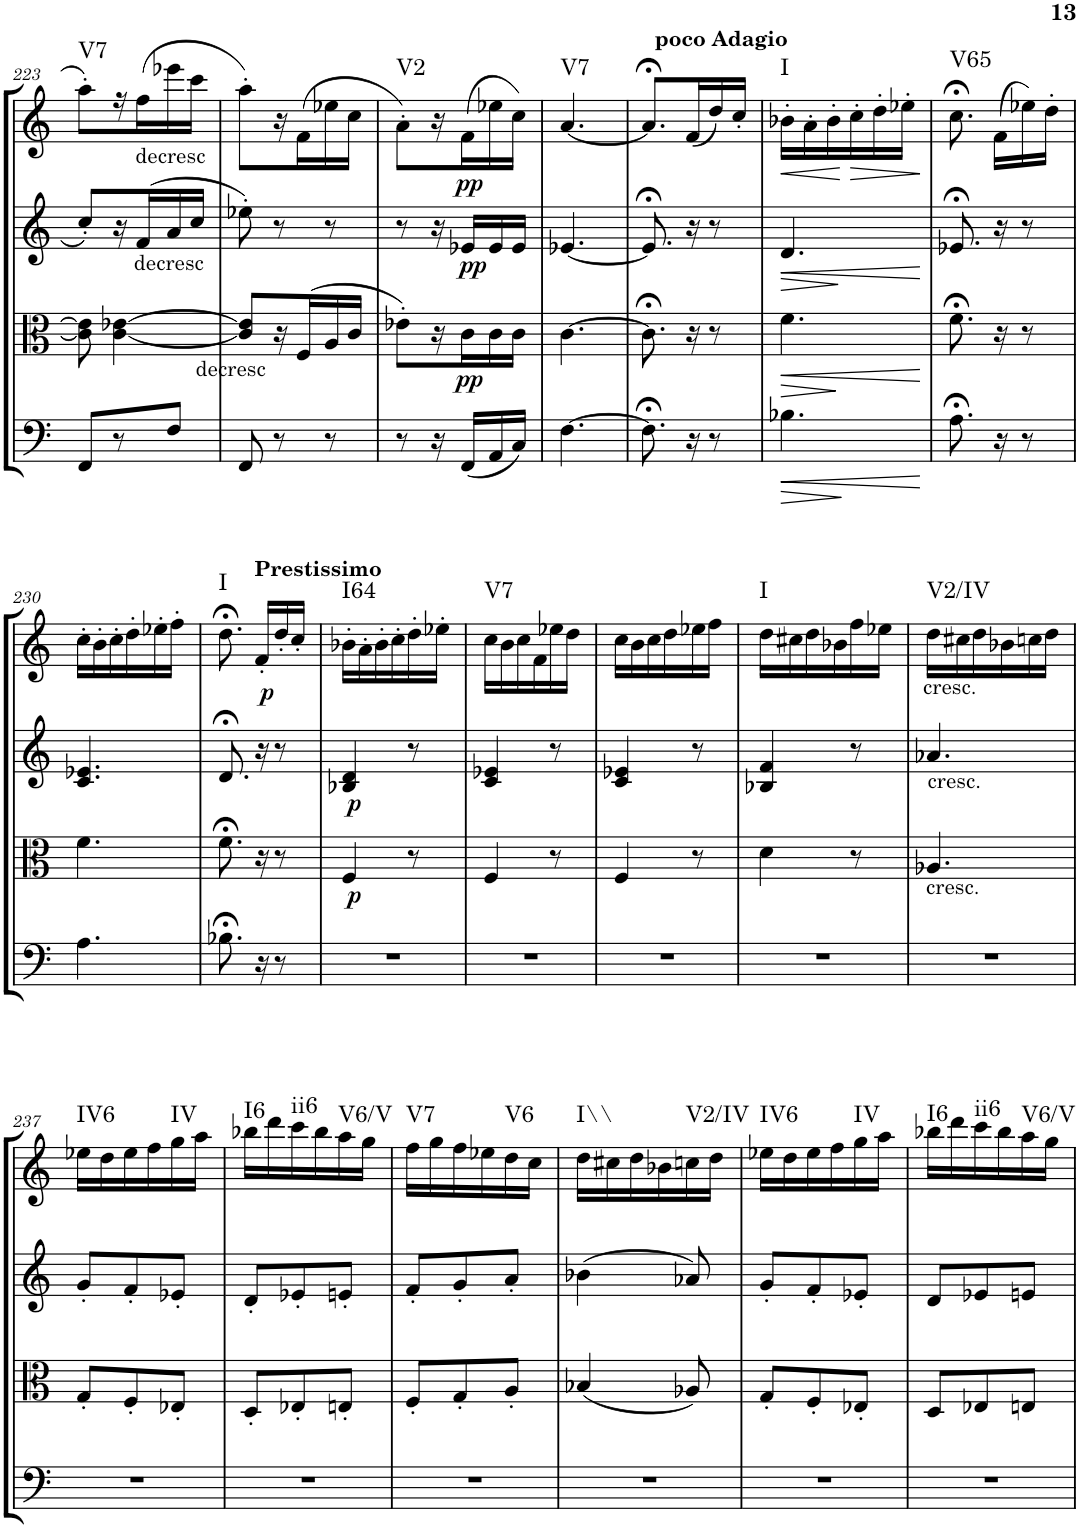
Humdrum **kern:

**kern	**dynam	**kern	**dynam	**kern	**dynam	**kern	**dynam	**harte
*part4	*part4	*part3	*part3	*part2	*part2	*part1	*part1	*part1
*staff4	*staff4	*staff3	*staff3	*staff2	*staff2	*staff1	*staff1	*
*I"Violoncello	*	*I"Viola	*	*I"Violin II	*	*I"Violin I	*	*
*I'Vc	*	*I'Vla	*	*I'Vln	*	*I'Vln	*	*
!!LO:PB:g=z
*clefF4	*	*clefC3	*	*clefG2	*	*clefG2	*	*
*k[]	*	*k[]	*	*k[]	*	*k[]	*	*
*M3/8	*	*M3/8	*	*M3/8	*	*M3/8	*	*
=223	=223	=223	=223	=223	=223	=223	=223	=223
!	!	!	!	!	!	!	!	!LO:H:kt=V7
8FF/L	.	8c\] 8e-\]	.	8cc'/L	.	8aa'\L	.	N
8r	.	[4c\ [4e-X\	.	16r	.	16r	.	.
!	!	!	!	!	!	!LO:TX:b:t=decresc	!	!
!	!	!	!	!LO:TX:b:t=decresc	!	!	!	!
.	.	.	.	(16f/	.	(16ff\	.	.
8F/J	.	.	.	16a/	.	16eee-X\	.	.
.	.	.	.	16cc/JJ	.	16ccc\JJ	.	.
=224	=224	=224	=224	=224	=224	=224	=224	=224
!	!	!LO:TX:b:t=decresc	!	!	!	!	!	!
8FF/	.	8c/] 8e-/]L	.	8ee-X'\)	.	8aa'\L)	.	.
8r	.	16r	.	8r	.	16r	.	.
.	.	(16F/	.	.	.	(16f\	.	.
8r	.	16A/	.	8r	.	16ee-X\	.	.
.	.	16c/JJ	.	.	.	16cc\JJ	.	.
=225	=225	=225	=225	=225	=225	=225	=225	=225
!	!	!	!	!	!	!	!	!LO:H:kt=V2
8r	.	8e-X'\L)	.	8r	.	8a'\L)	.	N
16r	.	16r	.	16r	.	16r	.	.
!	!	!	!LO:DY:b	!	!LO:DY:b	!	!LO:DY:b	!
(16FF/LL	.	16c\	pp	16e-X/LL	pp	(16f\	pp	.
16AA/	.	16c\	.	16e-/	.	16ee-X\	.	.
16C/JJ)	.	16c\JJ	.	16e-/JJ	.	16cc\JJ)	.	.
=226	=226	=226	=226	=226	=226	=226	=226	=226
!	!	!	!	!	!	!	!	!LO:H:kt=V7
[4.F\	.	[4.c\	.	[4.e-X/	.	[4.a/	.	N
=227	=227	=227	=227	=227	=227	=227	=227	=227
8.F;<\]	.	8.c;<\]	.	8.e-;</]	.	8.a;</L]	.	.
!	!	!	!	!	!	!LO:TX:a:B:t=poco Adagio	!	!
16r	.	16r	.	16r	.	(16f/L	.	.
8r	.	8r	.	8r	.	16dd/)	.	.
.	.	.	.	.	.	16cc'/JJ	.	.
=228	=228	=228	=228	=228	=228	=228	=228	=228
!	!LO:HP:b	!	!	!	!	!	!	!
!	!LO:HP:n=1:b	!	!LO:HP:b	!	!	!	!	!
!	!	!	!LO:HP:n=1:b	!	!LO:HP:b	!	!	!
!	!	!	!	!	!LO:HP:n=1:b	!	!LO:HP:b	!LO:H:kt=I
4.B-X\	> <	4.f\	> <	4.d/	> <	16b-X'\LL	<	N
.	.	.	.	.	.	16a'\	.	.
.	.	.	.	.	.	16b-'\	.	.
!	!	!	!	!	!	!	!LO:HP:n=1:b	!
.	.	.	.	.	.	16cc'\	[ >	.
.	.	.	.	.	.	16dd'\	.	.
.	.	.	.	.	.	16ee-X'\JJ	.	.
.	]	.	]	.	]	.	]	.
=229	=229	=229	=229	=229	=229	=229	=229	=229
!	!	!	!	!	!	!	!	!LO:H:kt=V65
8.A;<\	.	8.f;<\	.	8.e-X;</	.	8.cc;<\	.	N
16r	[	16r	[	16r	[	(16f\LL	.	.
8r	.	8r	.	8r	.	16ee-X\)	.	.
.	.	.	.	.	.	16dd'\JJ	.	.
!!LO:LB:g=z
=230	=230	=230	=230	=230	=230	=230	=230	=230
4.A\	.	4.f\	.	4.c/ 4.e-X/	.	16cc'\LL	.	.
.	.	.	.	.	.	16b'\	.	.
.	.	.	.	.	.	16cc'\	.	.
.	.	.	.	.	.	16dd'\	.	.
.	.	.	.	.	.	16ee-X'\	.	.
.	.	.	.	.	.	16ff'\JJ	.	.
=231	=231	=231	=231	=231	=231	=231	=231	=231
!	!	!	!	!	!	!	!	!LO:H:kt=I
8.B-X;<\	.	8.f;<\	.	8.d;</	.	8.dd;<\	.	N
!	!	!	!	!	!	!LO:TX:a:B:t=Prestissimo	!	!
!	!	!	!	!	!	!	!LO:DY:b	!
16r	.	16r	.	16r	.	16f'/LL	p	.
8r	.	8r	.	8r	.	16dd'/	.	.
.	.	.	.	.	.	16cc'/JJ	.	.
=232	=232	=232	=232	=232	=232	=232	=232	=232
!	!	!	!LO:DY:b	!	!LO:DY:b	!	!	!LO:H:kt=I64
4.r	.	4F/	p	4B-X/ 4d/	p	16b-X'\LL	.	N
.	.	.	.	.	.	16a'\	.	.
.	.	.	.	.	.	16b-'\	.	.
.	.	.	.	.	.	16cc'\	.	.
.	.	8r	.	8r	.	16dd'\	.	.
.	.	.	.	.	.	16ee-X'\JJ	.	.
=233	=233	=233	=233	=233	=233	=233	=233	=233
!	!	!	!	!	!	!	!	!LO:H:kt=V7
4.r	.	4F/	.	4c/ 4e-X/	.	16cc\LL	.	N
.	.	.	.	.	.	16b\	.	.
.	.	.	.	.	.	16cc\	.	.
.	.	.	.	.	.	16f\	.	.
.	.	8r	.	8r	.	16ee-X\	.	.
.	.	.	.	.	.	16dd\JJ	.	.
=234	=234	=234	=234	=234	=234	=234	=234	=234
4.r	.	4F/	.	4c/ 4e-X/	.	16cc\LL	.	.
.	.	.	.	.	.	16b\	.	.
.	.	.	.	.	.	16cc\	.	.
.	.	.	.	.	.	16dd\	.	.
.	.	8r	.	8r	.	16ee-X\	.	.
.	.	.	.	.	.	16ff\JJ	.	.
=235	=235	=235	=235	=235	=235	=235	=235	=235
!	!	!	!	!	!	!	!	!LO:H:kt=I
4.r	.	4d\	.	4B-X/ 4f/	.	16dd\LL	.	N
.	.	.	.	.	.	16cc#X\	.	.
.	.	.	.	.	.	16dd\	.	.
.	.	.	.	.	.	16b-X\	.	.
.	.	8r	.	8r	.	16ff\	.	.
.	.	.	.	.	.	16ee-X\JJ	.	.
=236	=236	=236	=236	=236	=236	=236	=236	=236
!	!	!	!	!	!	!LO:TX:b:t=cresc.	!	!
!	!	!	!	!LO:TX:b:t=cresc.	!	!	!	!
!	!	!LO:TX:b:t=cresc.	!	!	!	!	!	!LO:H:kt=V2/IV
4.r	.	4.A-X/	.	4.a-X/	.	16dd\LL	.	N
.	.	.	.	.	.	16cc#X\	.	.
.	.	.	.	.	.	16dd\	.	.
.	.	.	.	.	.	16b-X\	.	.
.	.	.	.	.	.	16ccn\	.	.
.	.	.	.	.	.	16dd\JJ	.	.
!!LO:LB:g=z
=237	=237	=237	=237	=237	=237	=237	=237	=237
!	!	!	!	!	!	!	!	!LO:H:kt=IV6
4.r	.	8G'/L	.	8g'/L	.	16ee-X\LL	.	N
.	.	.	.	.	.	16dd\	.	.
.	.	8F'/	.	8f'/	.	16ee-\	.	.
.	.	.	.	.	.	16ff\	.	.
!	!	!	!	!	!	!	!	!LO:H:kt=IV
.	.	8E-X'/J	.	8e-X'/J	.	16gg\	.	N
.	.	.	.	.	.	16aa\JJ	.	.
=238	=238	=238	=238	=238	=238	=238	=238	=238
!	!	!	!	!	!	!	!	!LO:H:kt=I6
4.r	.	8D'/L	.	8d'/L	.	16bb-X\LL	.	N
.	.	.	.	.	.	16ddd\	.	.
!	!	!	!	!	!	!	!	!LO:H:kt=ii6
.	.	8E-X'/	.	8e-X'/	.	16ccc\	.	N
.	.	.	.	.	.	16bb-\	.	.
!	!	!	!	!	!	!	!	!LO:H:kt=V6/V
.	.	8En'/J	.	8en'/J	.	16aa\	.	N
.	.	.	.	.	.	16gg\JJ	.	.
=239	=239	=239	=239	=239	=239	=239	=239	=239
!	!	!	!	!	!	!	!	!LO:H:kt=V7
4.r	.	8F'/L	.	8f'/L	.	16ff\LL	.	N
.	.	.	.	.	.	16gg\	.	.
.	.	8G'/	.	8g'/	.	16ff\	.	.
.	.	.	.	.	.	16ee-X\	.	.
!	!	!	!	!	!	!	!	!LO:H:kt=V6
.	.	8A'/J	.	8a'/J	.	16dd\	.	N
.	.	.	.	.	.	16cc\JJ	.	.
=240	=240	=240	=240	=240	=240	=240	=240	=240
!	!	!	!	!	!	!	!	!LO:H:kt=I\\
4.r	.	(4B-X/	.	(4b-X\	.	16dd\LL	.	N
.	.	.	.	.	.	16cc#X\	.	.
.	.	.	.	.	.	16dd\	.	.
.	.	.	.	.	.	16b-X\	.	.
!	!	!	!	!	!	!	!	!LO:H:kt=V2/IV
.	.	8A-X/)	.	8a-X/)	.	16ccn\	.	N
.	.	.	.	.	.	16dd\JJ	.	.
=241	=241	=241	=241	=241	=241	=241	=241	=241
!	!	!	!	!	!	!	!	!LO:H:kt=IV6
4.r	.	8G'/L	.	8g'/L	.	16ee-X\LL	.	N
.	.	.	.	.	.	16dd\	.	.
.	.	8F'/	.	8f'/	.	16ee-\	.	.
.	.	.	.	.	.	16ff\	.	.
!	!	!	!	!	!	!	!	!LO:H:kt=IV
.	.	8E-X'/J	.	8e-X'/J	.	16gg\	.	N
.	.	.	.	.	.	16aa\JJ	.	.
=242	=242	=242	=242	=242	=242	=242	=242	=242
!	!	!	!	!	!	!	!	!LO:H:kt=I6
4.r	.	8D/L	.	8d/L	.	16bb-X\LL	.	N
.	.	.	.	.	.	16ddd\	.	.
!	!	!	!	!	!	!	!	!LO:H:kt=ii6
.	.	8E-X/	.	8e-X/	.	16ccc\	.	N
.	.	.	.	.	.	16bb-\	.	.
!	!	!	!	!	!	!	!	!LO:H:kt=V6/V
.	.	8En/J	.	8en/J	.	16aa\	.	N
.	.	.	.	.	.	16gg\JJ	.	.
=	=	=	=	=	=	=	=	=
*-	*-	*-	*-	*-	*-	*-	*-	*-
